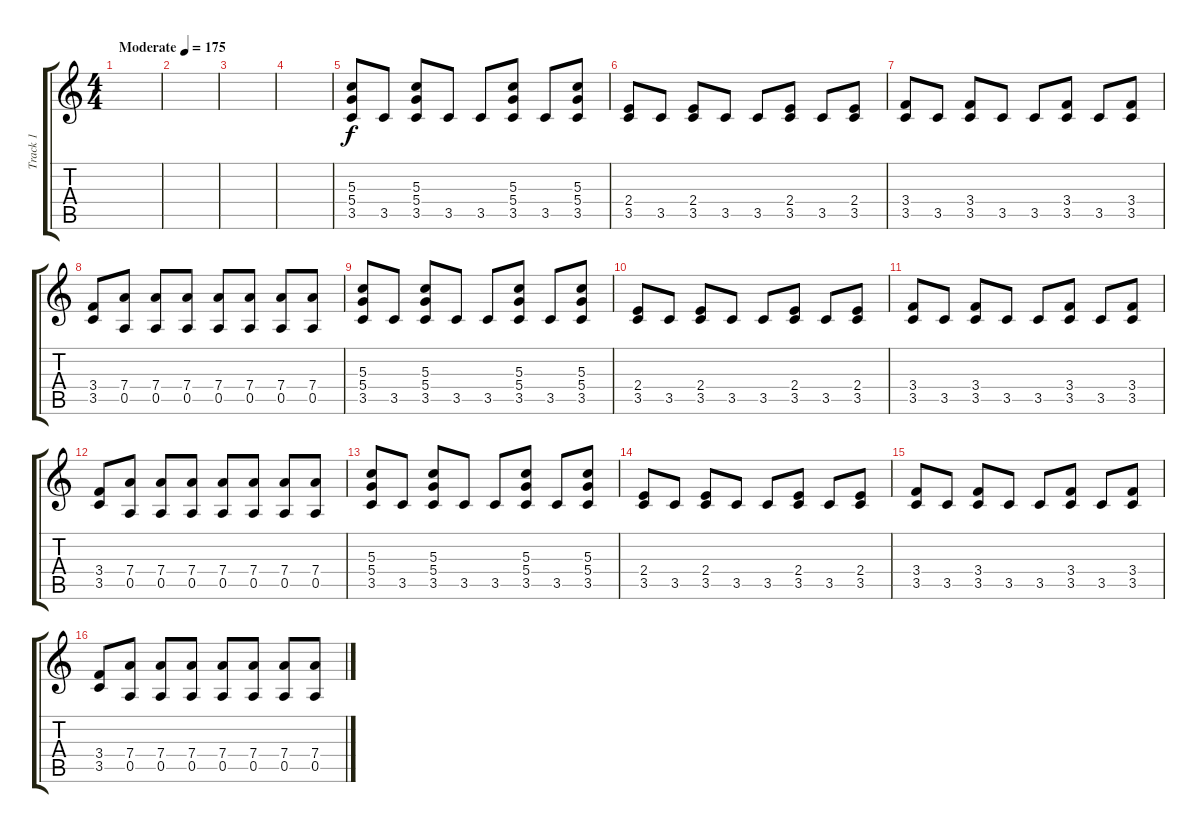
\track ("Track 1" "Track 1") {instrument distortionguitar}
\staff {score tabs}
\tuning (E4 B3 G3 D3 A2 E2) {hide}
\ts (4 4)
\tempo (175 "Moderate")
\clef g2
\ks c
|
|
|
|
(5.3 5.4 3.5).8 3.5.8 (5.3 5.4 3.5).8 3.5.8 3.5.8 (5.3 5.4 3.5).8 3.5.8 (5.3 5.4 3.5).8 |
(2.4 3.5).8 3.5.8 (2.4 3.5).8 3.5.8 3.5.8 (2.4 3.5).8 3.5.8 (2.4 3.5).8 |
(3.4 3.5).8 3.5.8 (3.4 3.5).8 3.5.8 3.5.8 (3.4 3.5).8 3.5.8 (3.4 3.5).8 |
(3.4 3.5).8 (7.4 0.5).8 (7.4 0.5).8 (7.4 0.5).8 (7.4 0.5).8 (7.4 0.5).8 (7.4 0.5).8 (7.4 0.5).8 |
(5.3 5.4 3.5).8 3.5.8 (5.3 5.4 3.5).8 3.5.8 3.5.8 (5.3 5.4 3.5).8 3.5.8 (5.3 5.4 3.5).8 |
(2.4 3.5).8 3.5.8 (2.4 3.5).8 3.5.8 3.5.8 (2.4 3.5).8 3.5.8 (2.4 3.5).8 |
(3.4 3.5).8 3.5.8 (3.4 3.5).8 3.5.8 3.5.8 (3.4 3.5).8 3.5.8 (3.4 3.5).8 |
(3.4 3.5).8 (7.4 0.5).8 (7.4 0.5).8 (7.4 0.5).8 (7.4 0.5).8 (7.4 0.5).8 (7.4 0.5).8 (7.4 0.5).8 |
(5.3 5.4 3.5).8 3.5.8 (5.3 5.4 3.5).8 3.5.8 3.5.8 (5.3 5.4 3.5).8 3.5.8 (5.3 5.4 3.5).8 |
(2.4 3.5).8 3.5.8 (2.4 3.5).8 3.5.8 3.5.8 (2.4 3.5).8 3.5.8 (2.4 3.5).8 |
(3.4 3.5).8 3.5.8 (3.4 3.5).8 3.5.8 3.5.8 (3.4 3.5).8 3.5.8 (3.4 3.5).8 |
(3.4 3.5).8 (7.4 0.5).8 (7.4 0.5).8 (7.4 0.5).8 (7.4 0.5).8 (7.4 0.5).8 (7.4 0.5).8 (7.4 0.5).8
